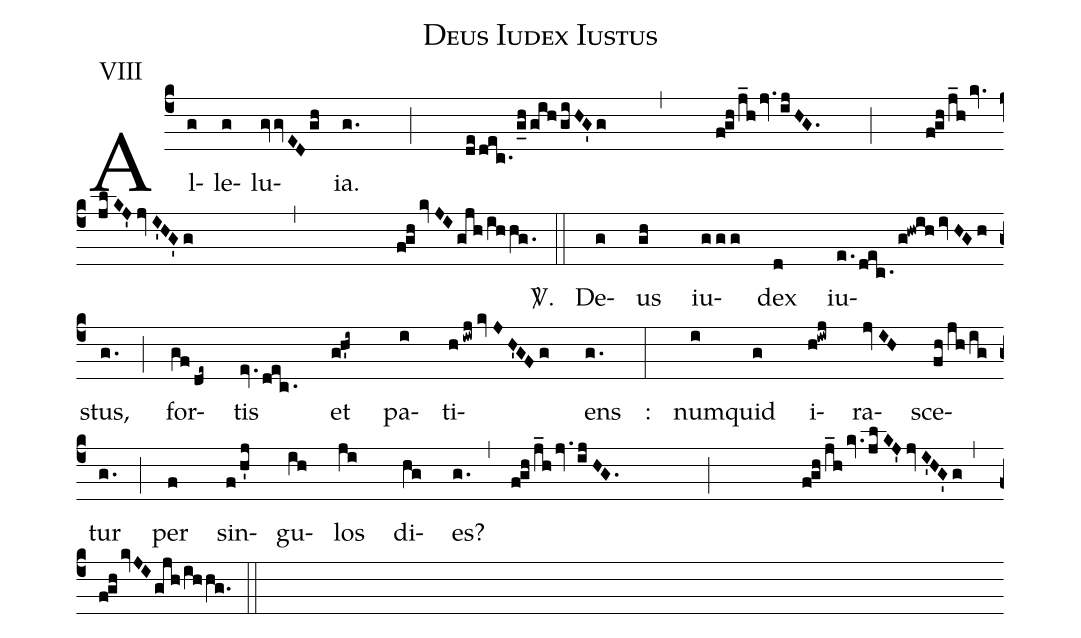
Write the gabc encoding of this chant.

name: Deus Iudex Iustus;
mode: 8;
annotation: VIII;
%%
(c4)
Al(g)le(g)lu(gvgvEDgh)ia.(g.;de/dec./g_h/gihgiHG'g,fghj_h/jv./ijHG.;fghj_h/k.vzjlKJ'jvI'HG'g,fghkvJIgjh/ihhg.)
<sp>V/</sp>.(::) De(g)us(gh) iu(ggg)dex(d) iu(e./dec./g!hwihivHGhz)stus,(g.) (;)
for(gfde~)tis(e.vdec.) et(gh'i~) pa(i)ti(hiwjkvJH'GFg)ens(g.) :(:)
num(i)quid(g) i(h!iwj)ra(jvIH)sce(fh/jh/igz)tur(g.) (;)
per(f) sin(f/h'j)gu(ih)los(ji) di(hg)es?(g.) (,) (fghj_h/j.vijHG.;fghj_h/k.vjlKJ'jvI'HG'g,zfghkvJIgjh/ihhg.::)
